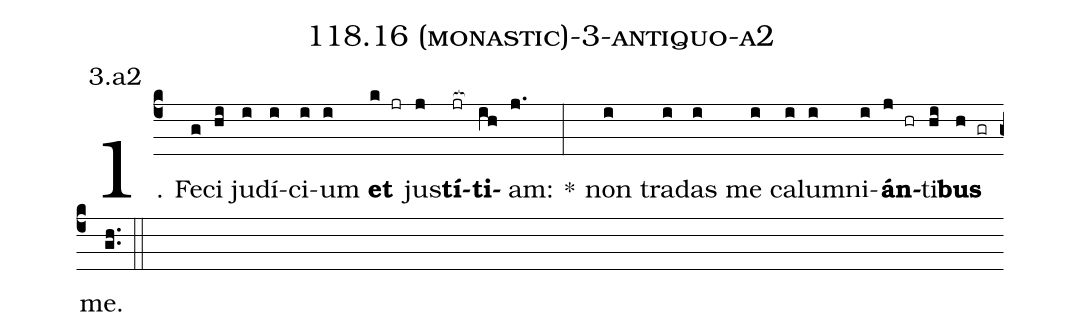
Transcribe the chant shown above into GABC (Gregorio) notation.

name: 118.16 (monastic)-3-antiquo-a2;
annotation: 3.a2;
%%
(c4)1. Fe(g)ci(hi) ju(i)dí(i)ci(i)um(i) <b>et</b>(k jr) jus(j)<b>tí</b>(jr[ocb:1{])<b>ti</b>(ih[ocb:0}])am:(j.) *(:) non(i) tra(i)das(i) me(i) ca(i)lum(i)ni(i)<b>án</b>(j hr)ti(hi)<b>bus</b>(h gr) me.(gh..) (::)
